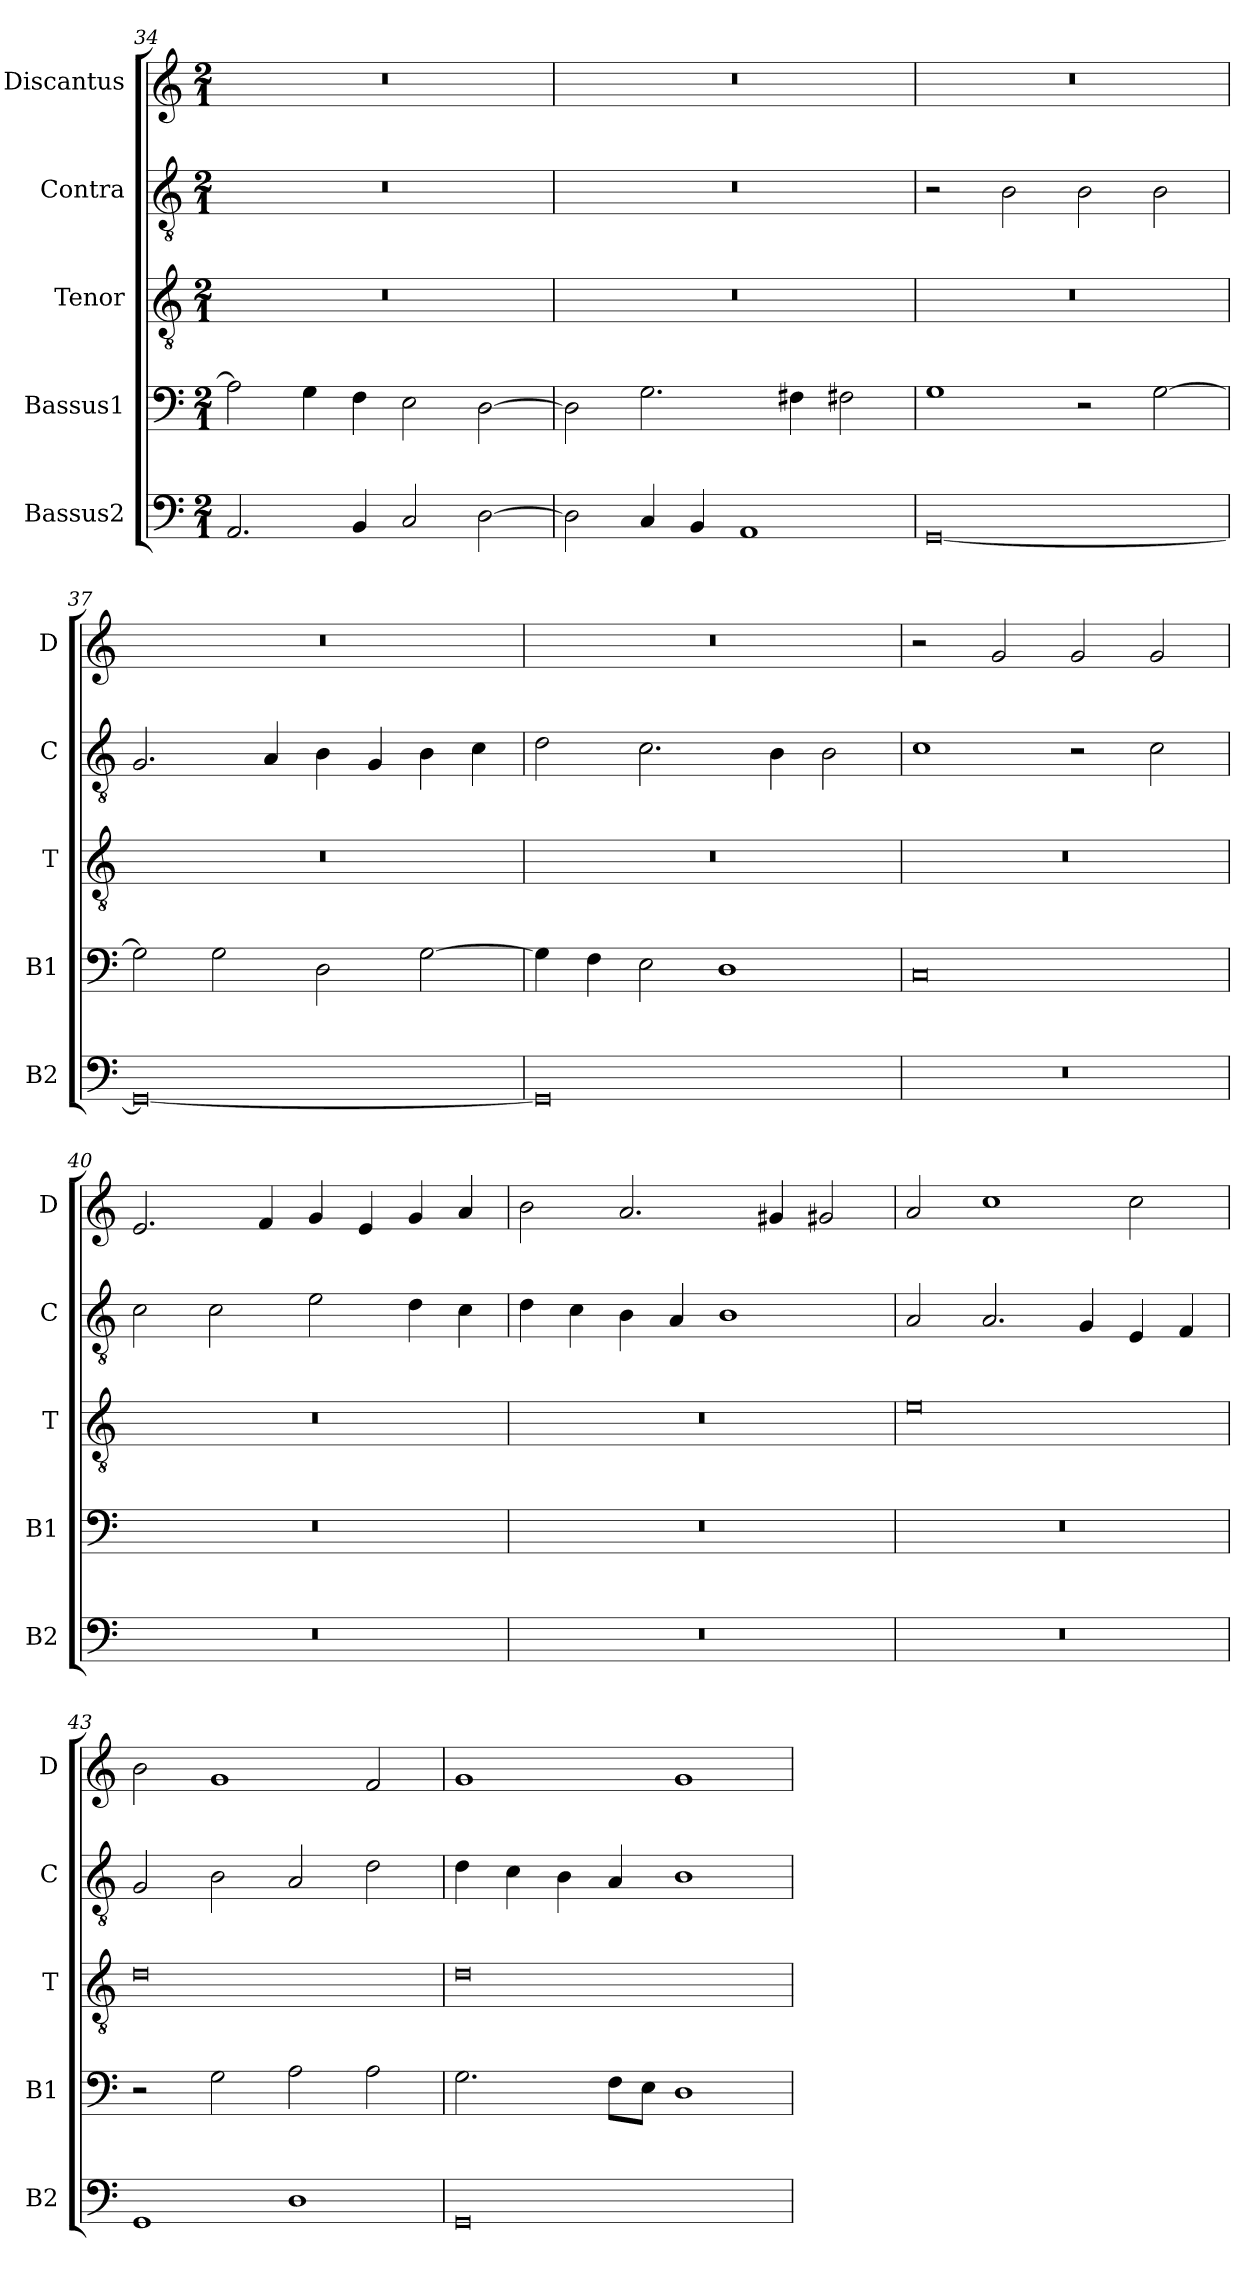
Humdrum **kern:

**kern	**kern	**kern	**kern	**kern
*part5	*part4	*part3	*part2	*part1
*staff5	*staff4	*staff3	*staff2	*staff1
*I"Bassus2	*I"Bassus1	*I"Tenor	*I"Contra	*I"Discantus
*I'B2	*I'B1	*I'T	*I'C	*I'D
*clefF4	*clefF4	*clefGv2	*clefGv2	*clefG2
*k[]	*k[]	*k[]	*k[]	*k[]
*M2/1	*M2/1	*M2/1	*M2/1	*M2/1
=34	=34	=34	=34	=34
2.AA/	2A\]	0r	0r	0r
.	4G\	.	.	.
4BB/	4F\	.	.	.
2C/	2E\	.	.	.
[2D\	[2D\	.	.	.
=35	=35	=35	=35	=35
2D\]	2D\]	0r	0r	0r
4C/	2.G\	.	.	.
4BB/	.	.	.	.
1AA	.	.	.	.
.	4F#X\	.	.	.
.	2F#X\	.	.	.
=36	=36	=36	=36	=36
[0GG	1G	0r	2r	0r
.	.	.	2B\	.
.	2r	.	2B\	.
.	[2G\	.	2B\	.
=37	=37	=37	=37	=37
0GG_	2G\]	0r	2.G/	0r
.	2G\	.	.	.
.	.	.	4A/	.
.	2D\	.	4B\	.
.	.	.	4G/	.
.	[2G\	.	4B\	.
.	.	.	4c\	.
=38	=38	=38	=38	=38
0GG]	4G\]	0r	2d\	0r
.	4F\	.	.	.
.	2E\	.	2.c\	.
.	1D	.	.	.
.	.	.	4B\	.
.	.	.	2B\	.
=39	=39	=39	=39	=39
0r	0C	0r	1c	2r
.	.	.	.	2g/
.	.	.	2r	2g/
.	.	.	2c\	2g/
=40	=40	=40	=40	=40
0r	0r	0r	2c\	2.e/
.	.	.	2c\	.
.	.	.	.	4f/
.	.	.	2e\	4g/
.	.	.	.	4e/
.	.	.	4d\	4g/
.	.	.	4c\	4a/
=41	=41	=41	=41	=41
0r	0r	0r	4d\	2b\
.	.	.	4c\	.
.	.	.	4B\	2.a/
.	.	.	4A/	.
.	.	.	1B	.
.	.	.	.	4g#X/
.	.	.	.	2g#X/
=42	=42	=42	=42	=42
0r	0r	0e	2A/	2a/
.	.	.	2.A/	1cc
.	.	.	4G/	.
.	.	.	4E/	2cc\
.	.	.	4F/	.
=43	=43	=43	=43	=43
1GG	2r	0d	2G/	2b\
.	2G\	.	2B\	1g
1D	2A\	.	2A/	.
.	2A\	.	2d\	2f/
=44	=44	=44	=44	=44
0GG	2.G\	0d	4d\	1g
.	.	.	4c\	.
.	.	.	4B\	.
.	8F\L	.	4A/	.
.	8E\J	.	.	.
.	1D	.	1B	1g
=	=	=	=	=
*-	*-	*-	*-	*-
